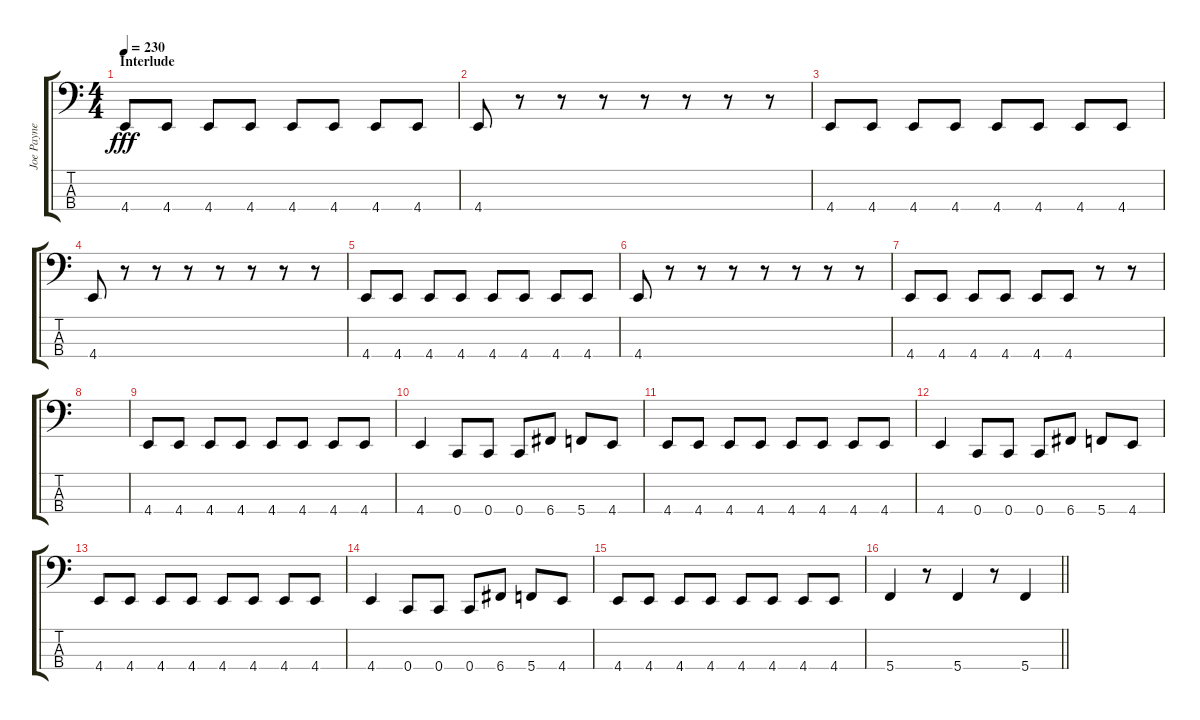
\track ("Joe Payne" "Joe Payne") {instrument electricbassfinger}
\staff {score tabs}
\tuning (Eb2 Bb1 F1 C1) {hide}
\ts (4 4)
\section ("" "Interlude")
\tempo 230
\clef f4
\ks c
4.4.8{dy fff} 4.4.8 4.4.8 4.4.8 4.4.8 4.4.8 4.4.8 4.4.8 |
4.4.8 r.8 r.8 r.8 r.8 r.8 r.8 r.8 |
4.4.8 4.4.8 4.4.8 4.4.8 4.4.8 4.4.8 4.4.8 4.4.8 |
4.4.8 r.8 r.8 r.8 r.8 r.8 r.8 r.8 |
4.4.8 4.4.8 4.4.8 4.4.8 4.4.8 4.4.8 4.4.8 4.4.8 |
4.4.8 r.8 r.8 r.8 r.8 r.8 r.8 r.8 |
4.4.8 4.4.8 4.4.8 4.4.8 4.4.8 4.4.8 r.8 r.8 |
|
4.4.8 4.4.8 4.4.8 4.4.8 4.4.8 4.4.8 4.4.8 4.4.8 |
4.4.4 0.4.8 0.4.8 0.4.8 6.4.8 5.4.8 4.4.8 |
4.4.8 4.4.8 4.4.8 4.4.8 4.4.8 4.4.8 4.4.8 4.4.8 |
4.4.4 0.4.8 0.4.8 0.4.8 6.4.8 5.4.8 4.4.8 |
4.4.8 4.4.8 4.4.8 4.4.8 4.4.8 4.4.8 4.4.8 4.4.8 |
4.4.4 0.4.8 0.4.8 0.4.8 6.4.8 5.4.8 4.4.8 |
4.4.8 4.4.8 4.4.8 4.4.8 4.4.8 4.4.8 4.4.8 4.4.8 |
\barLineRight lightlight
5.4.4 r.8 5.4.4 r.8 5.4.4
